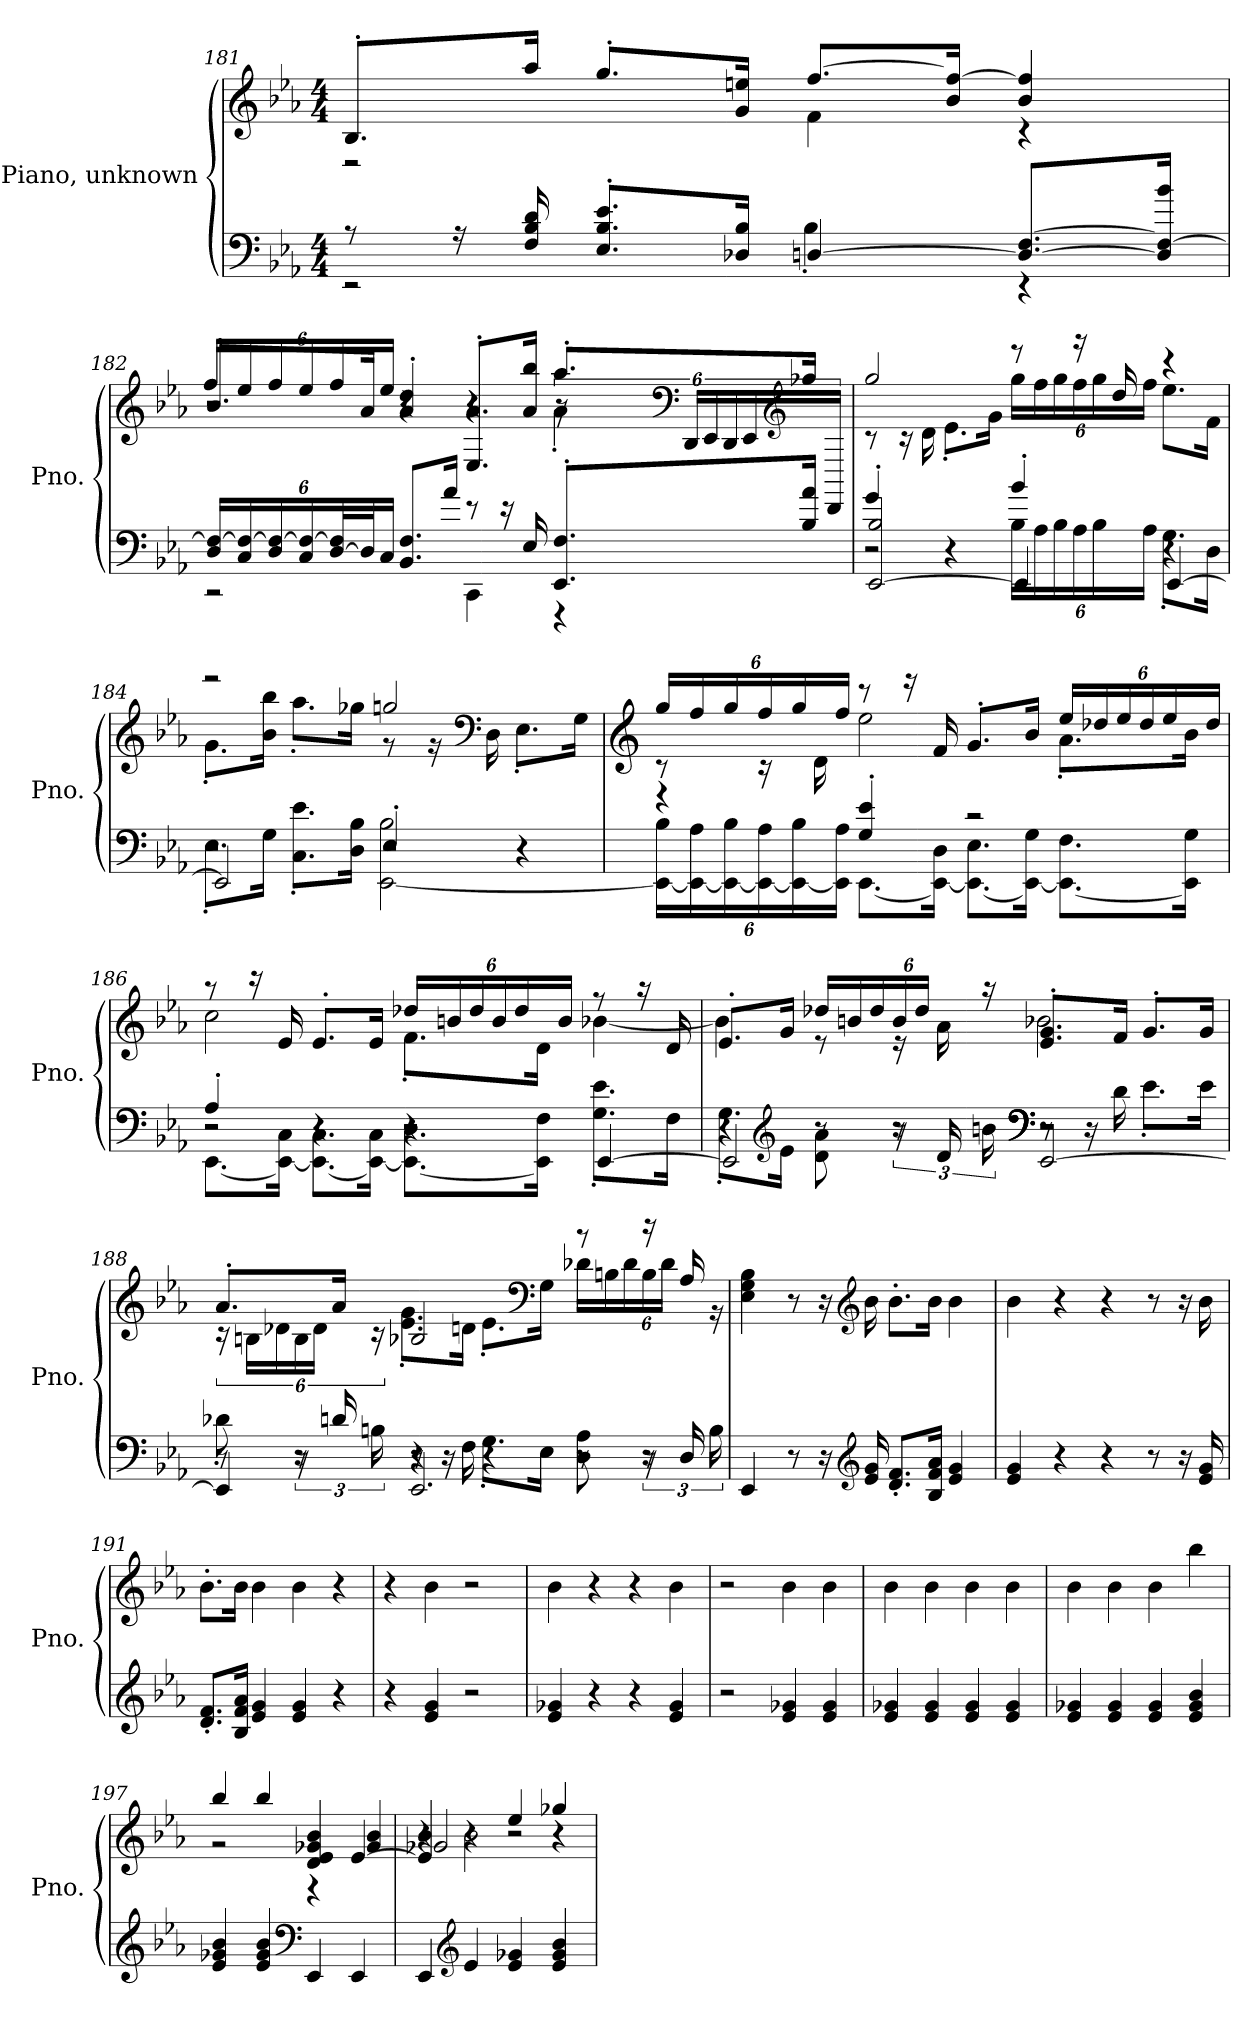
**kern	**kern
*part1	*part1
*staff2	*staff1
*I"Piano, unknown	*
*I'Pno.	*
!!LO:LB:g=z
*clefF4	*clefG2
*k[b-e-a-]	*k[b-e-a-]
*M4/4	*M4/4
=181	=181
*^	*^
8r	2r	8.B-'/L	2r
16r	.	.	.
16F/ 16B-/ 16d/	.	16aa-/Jk	.
8.E-/' 8.B-/' 8.e-/'L	.	8.gg'/L	.
16D-X/ 16B-/Jk	.	16g/ 16een/Jk	.
[4Dn/	4B-'\	[8.ff/L	4f\
.	.	16b-/ 16ff/_Jk	.
8.D/_ [8.F/L	4r	4b-/ 4ff/]	4r
16D/] 16F/_ 16b-/Jk	.	.	.
=182	=182	=182	=182
*	*	*	*^
*Xbrackettup	*	*	*	*Xbrackettup
24D/ 24F/_LL	2r	8.b-'/L	2r	24ff/LL
24C/ 24F/_	.	.	.	24ee-/
24D/ 24F/_	.	.	.	24ff/
24C/ 24F/_	.	.	.	24ee-/
[48D/ 48F/]L	.	.	.	24ff/
48D/J]	.	16a-/Jk	.	.
24C/JJ	.	.	.	24ee-/JJ
8.BB-/ 8.F/L	.	4r	.	4a-/' 4dd/'
16a-/Jk	.	.	.	.
8r	4CC\	4r	4r	8.E-/' 8.a-/'L
16r	.	.	.	.
16E-/	.	.	.	16a-/ 16bb-/Jk
*	*	*	*	*brackettup
8.EE-/' 8.F/'L	4r	8.aa-'/L	4a-'\	24r
*	*	*clefF4	*	*
.	.	.	.	24DD/LL
.	.	.	.	24EE-/
*	*	*	*	*Xbrackettup
.	.	.	.	24DD/
.	.	.	.	24EE-/
*	*	*clefG2	*	*
16B-/ 16a-/Jk	.	16gg-X/Jk	.	.
.	.	.	.	24DD/JJ
*	*	*	*v	*v
!!LO:LB:g=z
=183	=183	=183	=183
*	*^	*	*
4g'/	2r	[2EE-/ 2B-/	2gg/	8r
.	.	.	.	16r
.	.	.	.	16d\
4r	.	.	.	8.e-'\L
.	.	.	.	16g\Jk
4b-'/	24B-\LL	4EE-/]	8r	24gg\LL
.	24A-\	.	.	24ff\
.	24B-\	.	.	24gg\
.	24A-\	.	16r	24ff\
.	24B-\	.	.	24gg\
.	.	.	16dd/	.
.	24A-\JJ	.	.	24ff\JJ
4r	8.G'\L	[4EE-/	4r	8.ee-\L
.	16D\Jk	.	.	16f\Jk
=184	=184	=184	=184	=184
2r	8.E-'\L	2EE-/]	2r	8.g'\L
.	16G\Jk	.	.	16b-\ 16bb-\Jk
.	8.C\' 8.e-\'L	.	.	8.aa-'\L
.	16D\ 16B-\Jk	.	.	16gg-X\Jk
4E-'/	[2EE-\ 2B-\	2r	2ggn/	8r
.	.	.	.	16r
*	*	*	*clefF4	*
.	.	.	.	16D\
4r	.	.	.	8.E-'\L
.	.	.	.	16G\Jk
*v	*v	*v	*	*
!!LO:LB:g=z	!!
=185	=185	=185
*	*clefG2	*
*^	*	*
4r	24EE-\_ 24B-\LL	24gg/LL	8r
.	24EE-\_ 24A-\	24ff/	.
.	24EE-\_ 24B-\	24gg/	.
.	24EE-\_ 24A-\	24ff/	16r
.	24EE-\_ 24B-\	24gg/	.
.	.	.	16d\
.	24EE-\] 24A-\JJ	24ff/JJ	.
4G/' 4e-/'	[8.EE-\L	8r	2ee-\
.	.	16r	.
.	16EE-\_ 16D\Jk	16f/	.
2r	8.EE-\_ 8.E-\L	8.g'/L	.
.	16EE-\_ 16G\Jk	16b-/Jk	.
.	8.EE-\_ 8.F\L	24ee-/LL	8.a-'\L
.	.	24dd-X/	.
.	.	24ee-/	.
.	.	24dd-/	.
.	.	24ee-/	.
.	16EE-\] 16G\Jk	.	16b-\Jk
.	.	24dd-/JJ	.
=186	=186	=186	=186
*	*^	*	*
4A-'/	[8.EE-\L	2r	8r	2cc\
.	.	.	16r	.
.	16EE-\_ 16C\Jk	.	16e-/	.
4r	8.EE-\_ 8.C\L	.	8.e-'/L	.
.	16EE-\_ 16C\Jk	.	16e-/Jk	.
2r	8.EE-\_ 8.D\L	4r	24dd-X/LL	8.f'\L
.	.	.	24bn/	.
.	.	.	24dd-/	.
.	.	.	24b/	.
.	.	.	24dd-/	.
.	16EE-\] 16F\Jk	.	.	16d\Jk
.	.	.	24b/JJ	.
.	8.G\' 8.e-\'L	[4EE-/	8r	[4b-X\
.	.	.	16r	.
.	16F\Jk	.	16d/	.
!!LO:LB:g=z	!!
=187	=187	=187	=187	=187
4r	8.G'\L	2EE-/]	8.e-'/L	4b-\]
*clefG2	*	*	*	*
.	16e-\Jk	.	16g/Jk	.
8r	8d\ 8a-\	.	24dd-X/LL	8r
.	.	.	24bn/	.
.	.	.	24dd-/	.
*	*brackettup	*	*brackettup	*
16r	12r	.	24b/	16r
.	.	.	24dd-/JJ	.
16d/	.	.	.	16a-\
.	24bn\	.	24r	.
*clefF4	*	*	*	*
2r	8r	[2EE-/	8.e-/' 8.g/'L	2b-X\
.	16r	.	.	.
.	16d\	.	16f/Jk	.
.	8.e-'\L	.	8.g'/L	.
.	16e-\Jk	.	16g/Jk	.
!!LO:PB:g=z	!!
=188	=188	=188	=188	=188
8r	8d-X'\	4EE-/]	8.a-'/L	24r
.	.	.	.	24Bn\LL
.	.	.	.	24d-X\
16r	12r	.	.	24B\
.	.	.	.	24d-\JJ
16dn/	.	.	16a-/Jk	.
.	24Bn\	.	.	24r
4r	8r	2.EE-/	2B-X/	8.e-\' 8.g\'L
.	16r	.	.	.
.	16F\	.	.	16dn\Jk
4r	8.G'\L	.	.	8.e-'\L
*	*	*	*clefF4	*
.	16E-\Jk	.	.	16G\Jk
*	*	*	*	*Xbrackettup
8r	8D\ 8A-\	.	8r	24d-X\LL
.	.	.	.	24Bn\
.	.	.	.	24d-\
*	*	*	*	*brackettup
16r	12r	.	16r	24B\
.	.	.	.	24d-\JJ
16D/	.	.	16A-/	.
.	24B\	.	.	24r
*v	*v	*v	*	*
*	*v	*v
=189	=189
4EE-/	4E-\ 4G\ 4B-\
8r	8r
16r	16r
*clefG2	*clefG2
16e-/ 16g/	16b-\
8.d/' 8.f/'L	8.b-'\L
16B-/ 16f/ 16a-/Jk	16b-\Jk
4e-/ 4g/	4b-\
=190	=190
4e-/ 4g/	4b-\
4r	4r
4r	4r
8r	8r
16r	16r
16e-/ 16g/	16b-\
!!LO:LB:g=z
=191	=191
8.d/' 8.f/'L	8.b-'\L
16B-/ 16f/ 16a-/Jk	16b-\Jk
4e-/ 4g/	4b-\
4e-/ 4g/	4b-\
4r	4r
=192	=192
4r	4r
4e-/ 4g/	4b-\
2r	2r
=193	=193
4e-/ 4g-X/	4b-\
4r	4r
4r	4r
4e-/ 4g-/	4b-\
=194	=194
2r	2r
4e-/ 4g-X/	4b-\
4e-/ 4g-/	4b-\
=195	=195
4e-/ 4g-X/	4b-\
4e-/ 4g-/	4b-\
4e-/ 4g-/	4b-\
4e-/ 4g-/	4b-\
=196	=196
4e-/ 4g-X/	4b-\
4e-/ 4g-/	4b-\
4e-/ 4g-/	4b-\
4e-/ 4g-/ 4b-/	4bb-\
=197	=197
*	*^
4e-/ 4g-X/ 4b-/	4bb-/	2r
4e-/ 4g-/ 4b-/	4bb-/	.
*clefF4	*	*
4EE-/	4d/ 4e-/ 4g-X/ 4b-/	4r
4EE-/	[4e-/	4g-/ 4b-/
!!LO:LB:g=z
=198	=198	=198
*	*	*^
4EE-/	4e-/] 4b-/	4r	2g-X/
*clefG2	*	*	*
4e-/	4r	2b-\	.
4e-/ 4g-X/	4ee-/	.	2r
4e-/ 4g-/ 4b-/	4gg-X/	4r	.
*	*v	*v	*v
=	=
*-	*-
